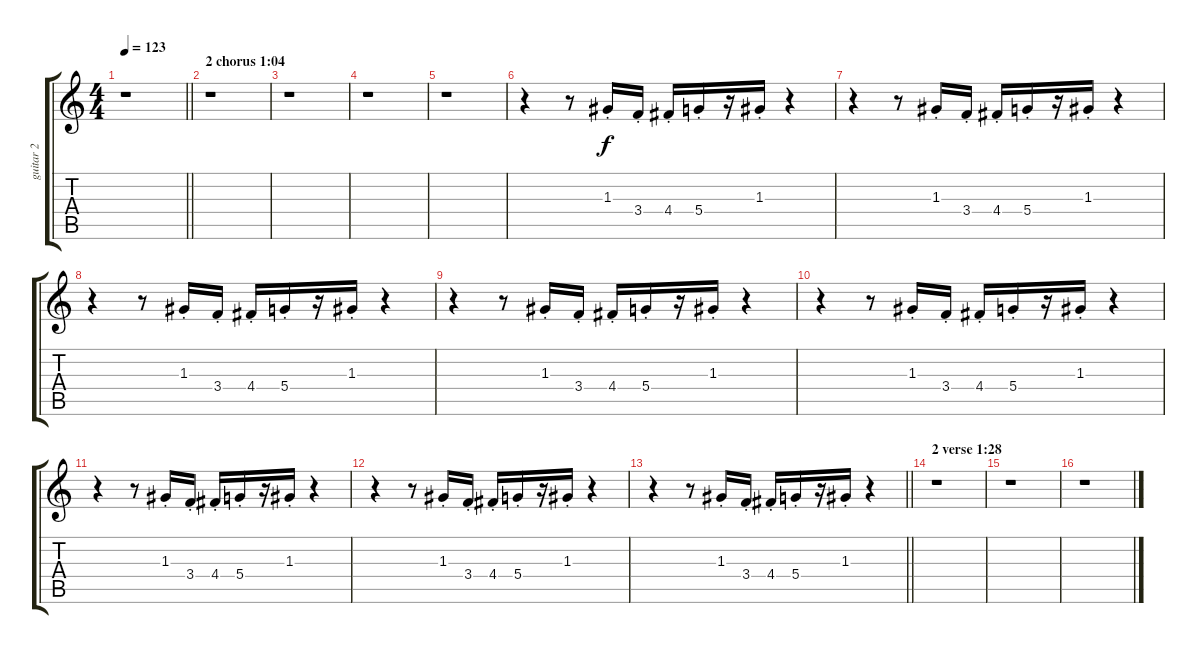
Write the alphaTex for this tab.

\track ("guitar 2" "guitar 2") {instrument electricguitarmuted}
\staff {score tabs}
\tuning (E4 B3 G3 D3 A2 E2) {hide}
\ts (4 4)
\tempo 123
\clef g2
\barLineRight lightlight
\ks c
r.1{dy f} |
\section ("" "2 chorus 1:04")
r.1 |
r.1 |
r.1 |
r.1 |
r.4 r.8 1.3{st}.16 3.4{st}.16 4.4{st}.16 5.4{st}.16 r.16 1.3{st}.16 r.4 |
r.4 r.8 1.3{st}.16 3.4{st}.16 4.4{st}.16 5.4{st}.16 r.16 1.3{st}.16 r.4 |
r.4 r.8 1.3{st}.16 3.4{st}.16 4.4{st}.16 5.4{st}.16 r.16 1.3{st}.16 r.4 |
r.4 r.8 1.3{st}.16 3.4{st}.16 4.4{st}.16 5.4{st}.16 r.16 1.3{st}.16 r.4 |
r.4 r.8 1.3{st}.16 3.4{st}.16 4.4{st}.16 5.4{st}.16 r.16 1.3{st}.16 r.4 |
r.4 r.8 1.3{st}.16 3.4{st}.16 4.4{st}.16 5.4{st}.16 r.16 1.3{st}.16 r.4 |
r.4 r.8 1.3{st}.16 3.4{st}.16 4.4{st}.16 5.4{st}.16 r.16 1.3{st}.16 r.4 |
\barLineRight lightlight
r.4 r.8 1.3{st}.16 3.4{st}.16 4.4{st}.16 5.4{st}.16 r.16 1.3{st}.16 r.4 |
\section ("" "2 verse 1:28")
r.1 |
r.1 |
r.1
